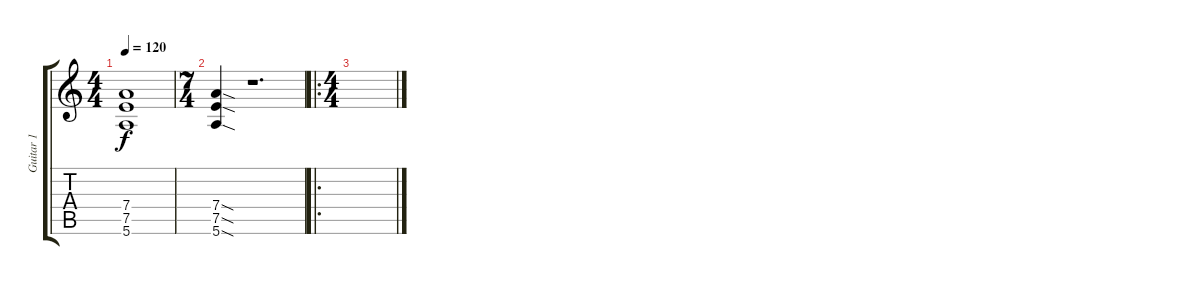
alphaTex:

\track ("Guitar 1" "Guitar 1") {instrument distortionguitar}
\staff {score tabs}
\tuning (E4 B3 G3 D3 A2 E2) {hide}
\ts (4 4)
\tempo 120
\clef g2
\ks c
(7.4{t} 7.5{t} 5.6{t}).1{dy f} |
\ts (7 4)
(7.4{sod} 7.5{sod} 5.6{sod}).4 r.1{d} |
\ro
\ts (4 4)
